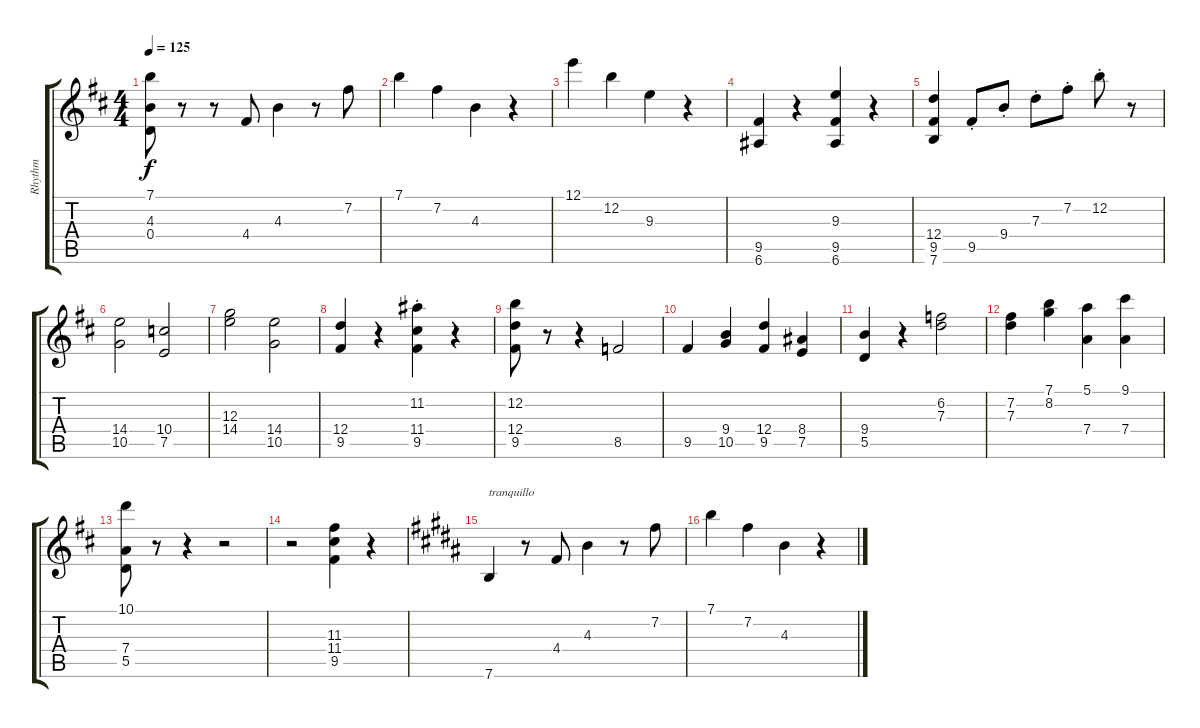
\track ("Rhythm" "Rhythm") {instrument distortionguitar}
\staff {score tabs}
\tuning (E4 B3 G3 D3 A2 E2) {hide}
\ts (4 4)
\tempo 125
\clef g2
\ks d
(7.1 4.3 0.4).8{dy f} r.8 r.8 4.4.8 4.3.4 r.8 7.2.8 |
7.1.4 7.2.4 4.3.4 r.4 |
12.1.4 12.2.4 9.3.4 r.4 |
(9.5 6.6).4 r.4 (9.3 9.5 6.6).4 r.4 |
(12.4 9.5 7.6).4 9.5{st}.8 9.4{st}.8 7.3{st}.8 7.2{st}.8 12.2{st}.8 r.8 |
(14.4 10.5).2 (10.4 7.5).2 |
(12.3 14.4).2 (14.4 10.5).2 |
(12.4 9.5).4 r.4 (11.2{st} 11.4{st} 9.5{st}).4 r.4 |
(12.2 12.4 9.5).8 r.8 r.4 8.5.2 |
9.5.4 (9.4 10.5).4 (12.4 9.5).4 (8.4 7.5).4 |
(9.4 5.5).4 r.4 (6.2 7.3).2 |
(7.2 7.3).4 (7.1 8.2).4 (5.1 7.4).4 (9.1 7.4).4 |
(10.1 7.4 5.5).8 r.8 r.4 r.2 |
r.2 (11.3 11.4 9.5).4 r.4 |
\ks b
7.6.4{txt "tranquillo"} r.8 4.4.8 4.3.4 r.8 7.2.8 |
7.1.4 7.2.4 4.3.4 r.4
